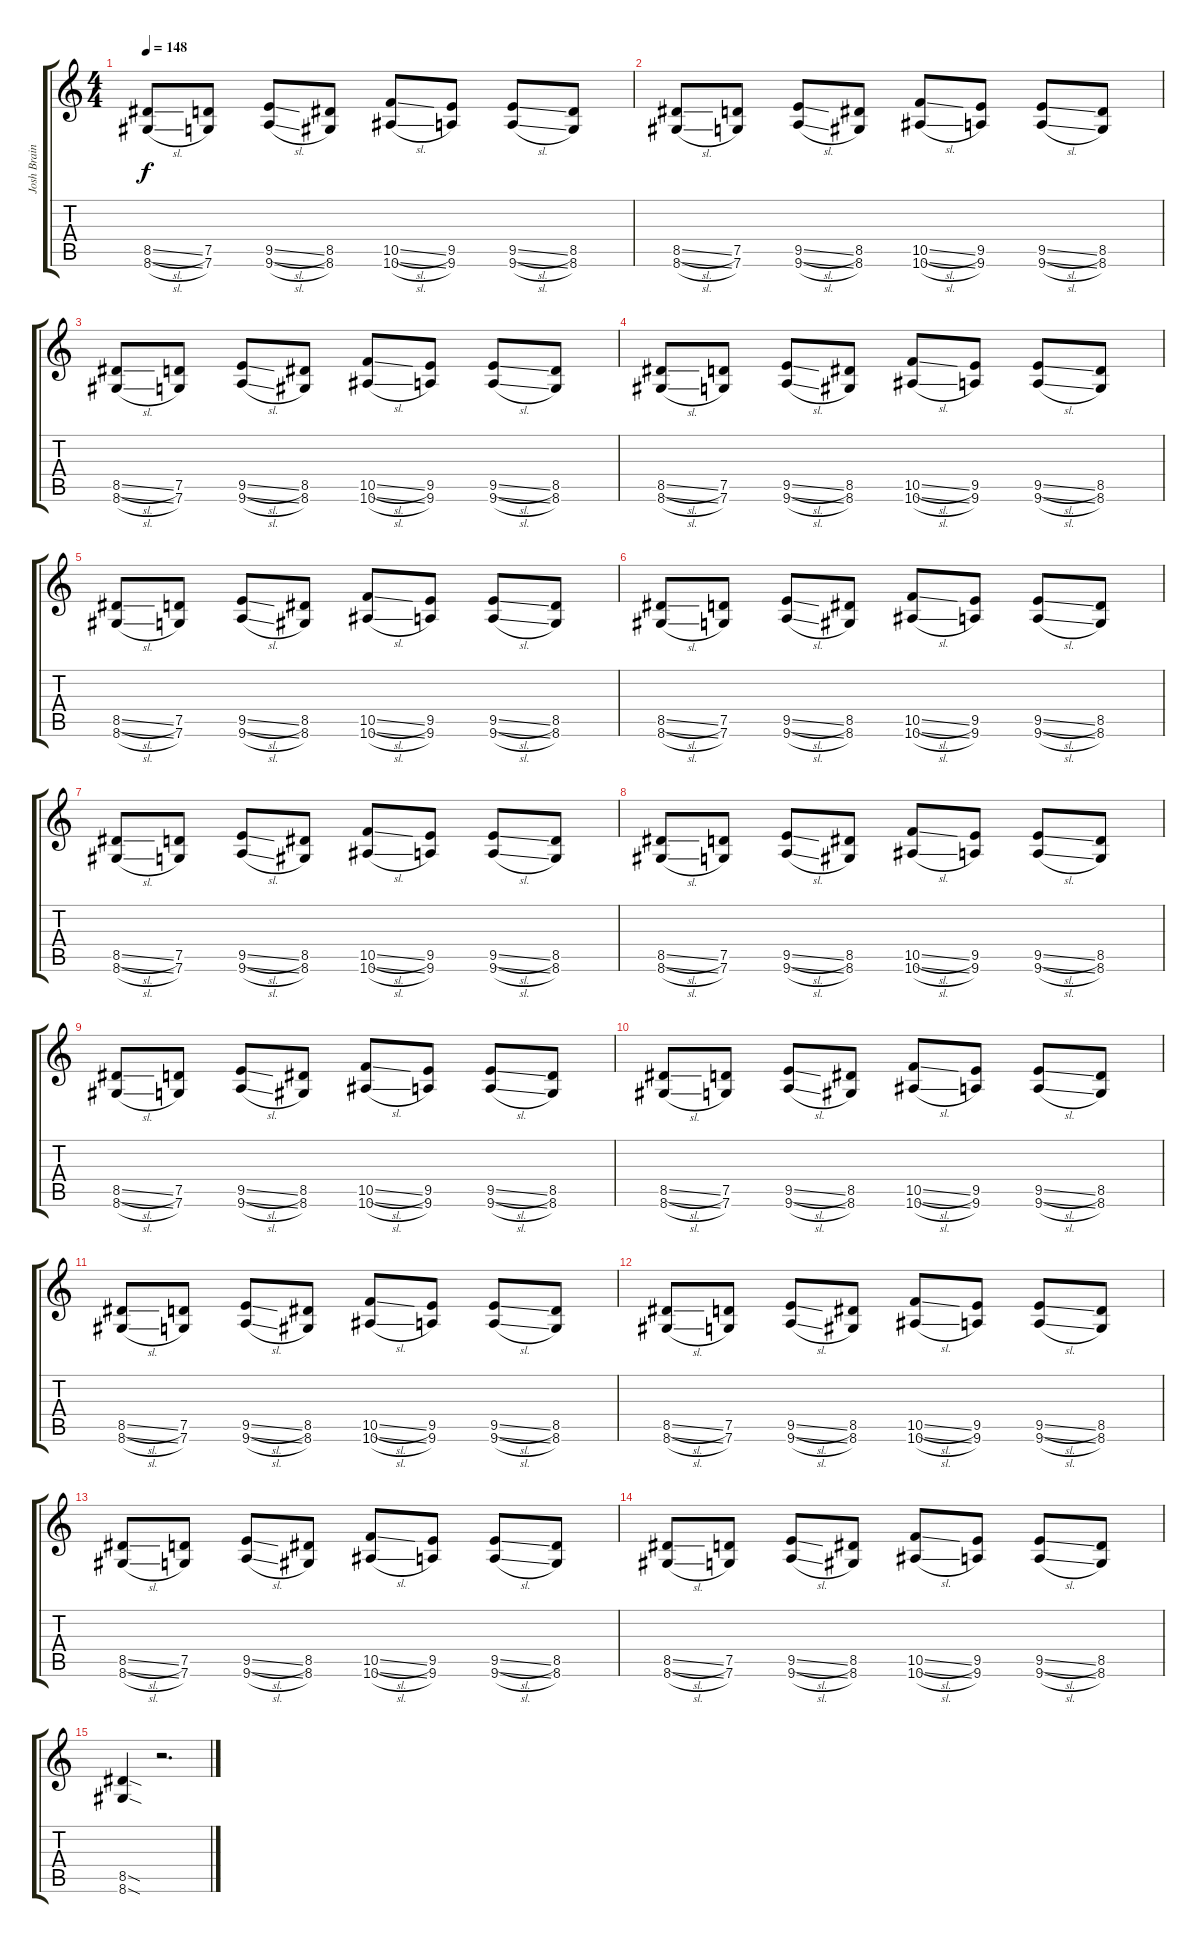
\track ("Josh Brainard" "Josh Brain") {instrument distortionguitar}
\staff {score tabs}
\tuning (D4 A3 F3 C3 G2 C2) {hide}
\ts (4 4)
\tempo 148
\clef g2
\ks c
(8.5{sl} 8.6{sl}).8{dy f} (7.5 7.6).8 (9.5{sl} 9.6{sl}).8 (8.5 8.6).8 (10.5{sl} 10.6{sl}).8 (9.5 9.6).8 (9.5{sl} 9.6{sl}).8 (8.5 8.6).8 |
(8.5{sl} 8.6{sl}).8 (7.5 7.6).8 (9.5{sl} 9.6{sl}).8 (8.5 8.6).8 (10.5{sl} 10.6{sl}).8 (9.5 9.6).8 (9.5{sl} 9.6{sl}).8 (8.5 8.6).8 |
(8.5{sl} 8.6{sl}).8 (7.5 7.6).8 (9.5{sl} 9.6{sl}).8 (8.5 8.6).8 (10.5{sl} 10.6{sl}).8 (9.5 9.6).8 (9.5{sl} 9.6{sl}).8 (8.5 8.6).8 |
(8.5{sl} 8.6{sl}).8 (7.5 7.6).8 (9.5{sl} 9.6{sl}).8 (8.5 8.6).8 (10.5{sl} 10.6{sl}).8 (9.5 9.6).8 (9.5{sl} 9.6{sl}).8 (8.5 8.6).8 |
(8.5{sl} 8.6{sl}).8 (7.5 7.6).8 (9.5{sl} 9.6{sl}).8 (8.5 8.6).8 (10.5{sl} 10.6{sl}).8 (9.5 9.6).8 (9.5{sl} 9.6{sl}).8 (8.5 8.6).8 |
(8.5{sl} 8.6{sl}).8 (7.5 7.6).8 (9.5{sl} 9.6{sl}).8 (8.5 8.6).8 (10.5{sl} 10.6{sl}).8 (9.5 9.6).8 (9.5{sl} 9.6{sl}).8 (8.5 8.6).8 |
(8.5{sl} 8.6{sl}).8 (7.5 7.6).8 (9.5{sl} 9.6{sl}).8 (8.5 8.6).8 (10.5{sl} 10.6{sl}).8 (9.5 9.6).8 (9.5{sl} 9.6{sl}).8 (8.5 8.6).8 |
(8.5{sl} 8.6{sl}).8 (7.5 7.6).8 (9.5{sl} 9.6{sl}).8 (8.5 8.6).8 (10.5{sl} 10.6{sl}).8 (9.5 9.6).8 (9.5{sl} 9.6{sl}).8 (8.5 8.6).8 |
(8.5{sl} 8.6{sl}).8 (7.5 7.6).8 (9.5{sl} 9.6{sl}).8 (8.5 8.6).8 (10.5{sl} 10.6{sl}).8 (9.5 9.6).8 (9.5{sl} 9.6{sl}).8 (8.5 8.6).8 |
(8.5{sl} 8.6{sl}).8 (7.5 7.6).8 (9.5{sl} 9.6{sl}).8 (8.5 8.6).8 (10.5{sl} 10.6{sl}).8 (9.5 9.6).8 (9.5{sl} 9.6{sl}).8 (8.5 8.6).8 |
(8.5{sl} 8.6{sl}).8 (7.5 7.6).8 (9.5{sl} 9.6{sl}).8 (8.5 8.6).8 (10.5{sl} 10.6{sl}).8 (9.5 9.6).8 (9.5{sl} 9.6{sl}).8 (8.5 8.6).8 |
(8.5{sl} 8.6{sl}).8 (7.5 7.6).8 (9.5{sl} 9.6{sl}).8 (8.5 8.6).8 (10.5{sl} 10.6{sl}).8 (9.5 9.6).8 (9.5{sl} 9.6{sl}).8 (8.5 8.6).8 |
(8.5{sl} 8.6{sl}).8 (7.5 7.6).8 (9.5{sl} 9.6{sl}).8 (8.5 8.6).8 (10.5{sl} 10.6{sl}).8 (9.5 9.6).8 (9.5{sl} 9.6{sl}).8 (8.5 8.6).8 |
(8.5{sl} 8.6{sl}).8 (7.5 7.6).8 (9.5{sl} 9.6{sl}).8 (8.5 8.6).8 (10.5{sl} 10.6{sl}).8 (9.5 9.6).8 (9.5{sl} 9.6{sl}).8 (8.5 8.6).8 |
(8.5{sod} 8.6{sod}).4 r.2{d}
